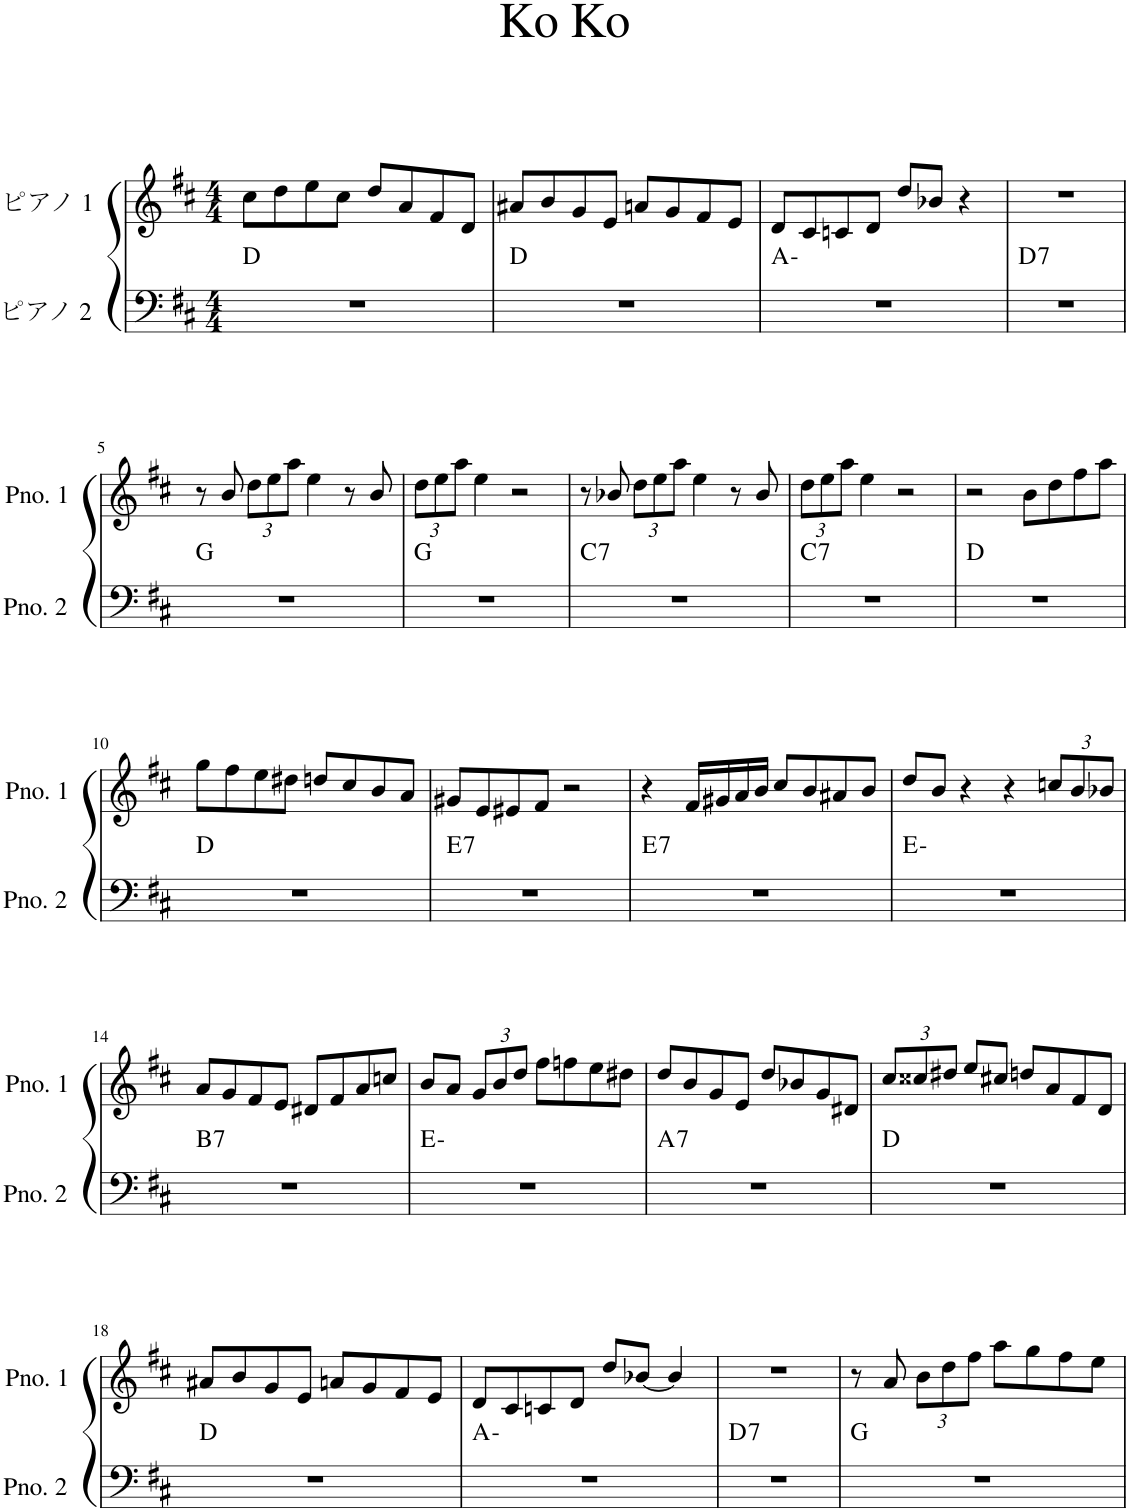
**kern	**harte	**kern
*part2	*part2	*part1
*staff2	*	*staff1
*I"ピアノ 2	*	*I"ピアノ 1
*clefF4	*	*clefG2
*k[f#c#]	*	*k[f#c#]
*M4/4	*	*M4/4
=1	=1	=1
1r	D:maj	8cc#\L
.	.	8dd\
.	.	8ee\
.	.	8cc#\J
.	.	8dd/L
.	.	8a/
.	.	8f#/
.	.	8d/J
=2	=2	=2
1r	D:maj	8a#X/L
.	.	8b/
.	.	8g/
.	.	8e/J
.	.	8an/L
.	.	8g/
.	.	8f#/
.	.	8e/J
=3	=3	=3
1r	A:min	8d/L
.	.	8c#/
.	.	8cn/
.	.	8d/J
.	.	8dd/L
.	.	8b-X/J
.	.	4r
=4	=4	=4
!	!LO:H:kt=7	!
1r	D:7	1r
!!LO:LB:g=z
=5	=5	=5
1r	G:maj	8r
.	.	8b/
*	*	*Xbrackettup
.	.	12dd\L
.	.	12ee\
.	.	12aa\J
.	.	4ee\
.	.	8r
.	.	8b/
=6	=6	=6
1r	G:maj	12dd\L
.	.	12ee\
.	.	12aa\J
.	.	4ee\
.	.	2r
=7	=7	=7
!	!LO:H:kt=7	!
1r	C:7	8r
.	.	8b-X/
.	.	12dd\L
.	.	12ee\
.	.	12aa\J
.	.	4ee\
.	.	8r
.	.	8b-/
=8	=8	=8
!	!LO:H:kt=7	!
1r	C:7	12dd\L
.	.	12ee\
.	.	12aa\J
.	.	4ee\
.	.	2r
=9	=9	=9
1r	D:maj	2r
.	.	8b\L
.	.	8dd\
.	.	8ff#\
.	.	8aa\J
!!LO:LB:g=z
=10	=10	=10
1r	D:maj	8gg\L
.	.	8ff#\
.	.	8ee\
.	.	8dd#X\J
.	.	8ddn/L
.	.	8cc#/
.	.	8b/
.	.	8a/J
=11	=11	=11
!	!LO:H:kt=7	!
1r	E:7	8g#X/L
.	.	8e/
.	.	8e#X/
.	.	8f#/J
.	.	2r
=12	=12	=12
!	!LO:H:kt=7	!
1r	E:7	4r
.	.	16f#/LL
.	.	16g#X/
.	.	16a/
.	.	16b/JJ
.	.	8cc#/L
.	.	8b/
.	.	8a#X/
.	.	8b/J
=13	=13	=13
1r	E:min	8dd/L
.	.	8b/J
.	.	4r
.	.	4r
.	.	12ccn/L
.	.	12b/
.	.	12b-X/J
!!LO:LB:g=z
=14	=14	=14
!	!LO:H:kt=7	!
1r	B:7	8a/L
.	.	8g/
.	.	8f#/
.	.	8e/J
.	.	8d#X/L
.	.	8f#/
.	.	8a/
.	.	8ccn/J
=15	=15	=15
1r	E:min	8b/L
.	.	8a/J
.	.	12g/L
.	.	12b/
.	.	12dd/J
.	.	8ff#\L
.	.	8ffn\
.	.	8ee\
.	.	8dd#X\J
=16	=16	=16
!	!LO:H:kt=7	!
1r	A:7	8dd/L
.	.	8b/
.	.	8g/
.	.	8e/J
.	.	8dd/L
.	.	8b-X/
.	.	8g/
.	.	8d#X/J
=17	=17	=17
1r	D:maj	12cc#/L
.	.	12cc##X/
.	.	12dd#X/J
.	.	8ee/L
.	.	8cc#X/J
.	.	8ddn/L
.	.	8a/
.	.	8f#/
.	.	8d/J
!!LO:LB:g=z
=18	=18	=18
1r	D:maj	8a#X/L
.	.	8b/
.	.	8g/
.	.	8e/J
.	.	8an/L
.	.	8g/
.	.	8f#/
.	.	8e/J
=19	=19	=19
1r	A:min	8d/L
.	.	8c#/
.	.	8cn/
.	.	8d/J
.	.	8dd/L
.	.	[8b-X/J
.	.	4b-/]
=20	=20	=20
!	!LO:H:kt=7	!
1r	D:7	1r
=21	=21	=21
1r	G:maj	8r
.	.	8a/
.	.	12b\L
.	.	12dd\
.	.	12ff#\J
.	.	8aa\L
.	.	8gg\
.	.	8ff#\
.	.	8ee\J
=	=	=
*-	*-	*-
